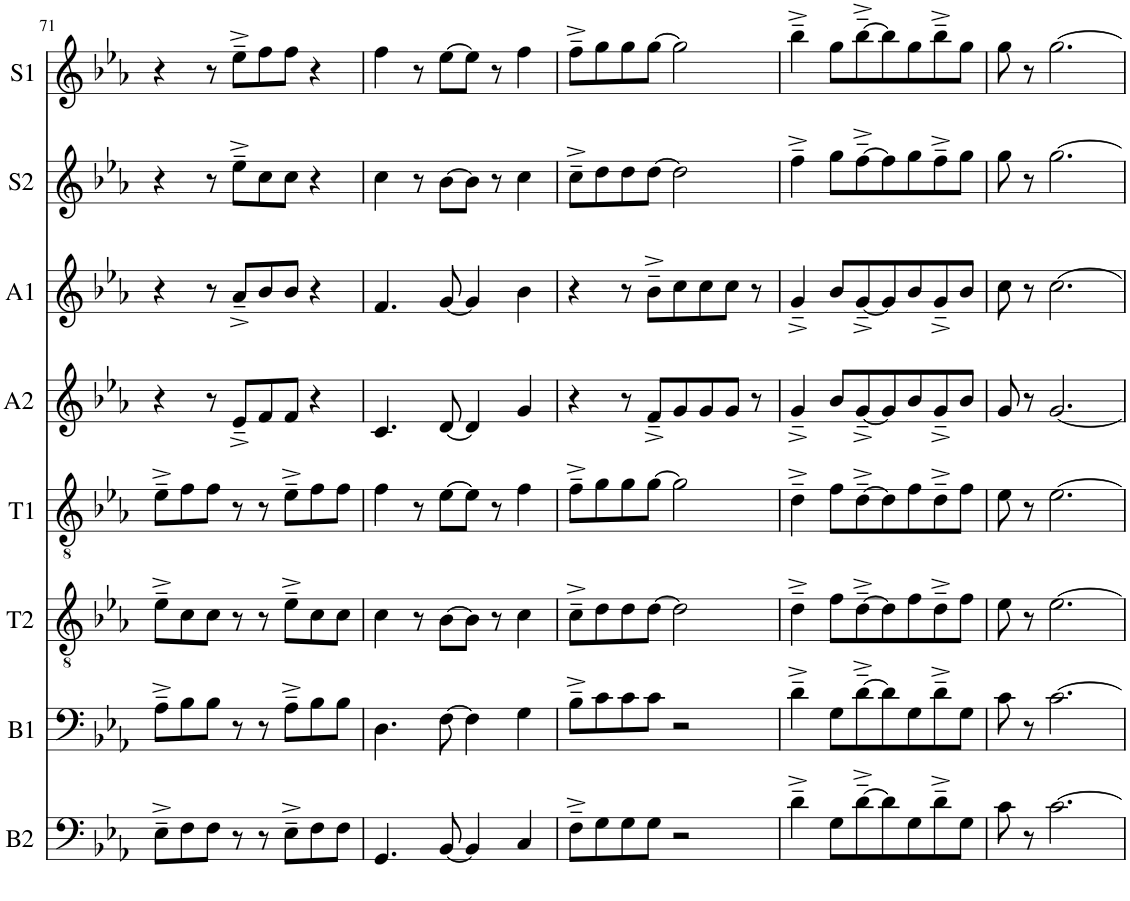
**kern	**kern	**kern	**kern	**kern	**kern	**kern	**kern
*part8	*part7	*part6	*part5	*part4	*part3	*part2	*part1
*staff8	*staff7	*staff6	*staff5	*staff4	*staff3	*staff2	*staff1
*I"Bass 2	*I"Bass 1	*I"Tenor 2	*I"Tenor 1	*I"Alto 2	*I"Alto 1	*I"Soprano 2	*I"Soprano 1
*I'B2	*I'B1	*I'T2	*I'T1	*I'A2	*I'A1	*I'S2	*I'S1
!!LO:PB:g=z
*clefF4	*clefF4	*clefGv2	*clefGv2	*clefG2	*clefG2	*clefG2	*clefG2
*k[b-e-a-]	*k[b-e-a-]	*k[b-e-a-]	*k[b-e-a-]	*k[b-e-a-]	*k[b-e-a-]	*k[b-e-a-]	*k[b-e-a-]
*M8/8	*M8/8	*M8/8	*M8/8	*M8/8	*M8/8	*M8/8	*M8/8
=71	=71	=71	=71	=71	=71	=71	=71
8E-~^\L	8A-~^\L	8e-~^\L	8e-~^\L	4r	4r	4r	4r
8F\	8B-\	8c\	8f\	.	.	.	.
8F\J	8B-\J	8c\J	8f\J	8r	8r	8r	8r
8r	8r	8r	8r	8e-~^/L	8a-~^/L	8ee-~^\L	8ee-~^\L
8r	8r	8r	8r	8f/	8b-/	8cc\	8ff\
8E-~^\L	8A-~^\L	8e-~^\L	8e-~^\L	8f/J	8b-/J	8cc\J	8ff\J
8F\	8B-\	8c\	8f\	4r	4r	4r	4r
8F\J	8B-\J	8c\J	8f\J	.	.	.	.
=72	=72	=72	=72	=72	=72	=72	=72
4.GG/	4.D\	4c\	4f\	4.c/	4.f/	4cc\	4ff\
.	.	8r	8r	.	.	8r	8r
[8BB-/	[8F\	[8B-\L	[8e-\L	[8d/	[8g/	[8b-\L	[8ee-\L
4BB-/]	4F\]	8B-\J]	8e-\J]	4d/]	4g/]	8b-\J]	8ee-\J]
.	.	8r	8r	.	.	8r	8r
4C/	4G\	4c\	4f\	4g/	4b-\	4cc\	4ff\
=73	=73	=73	=73	=73	=73	=73	=73
8F~^\L	8B-~^\L	8c~^\L	8f~^\L	4r	4r	8cc~^\L	8ff~^\L
8G\	8c\	8d\	8g\	.	.	8dd\	8gg\
8G\	8c\	8d\	8g\	8r	8r	8dd\	8gg\
8G\J	8c\J	[8d\J	[8g\J	8f~^/L	8b-~^\L	[8dd\J	[8gg\J
2r	2r	2d\]	2g\]	8g/	8cc\	2dd\]	2gg\]
.	.	.	.	8g/	8cc\	.	.
.	.	.	.	8g/J	8cc\J	.	.
.	.	.	.	8r	8r	.	.
=74	=74	=74	=74	=74	=74	=74	=74
4d~^\	4d~^\	4d~^\	4d~^\	4g~^/	4g~^/	4ff~^\	4bb-~^\
8G\L	8G\L	8f\L	8f\L	8b-/L	8b-/L	8gg\L	8gg\L
[8d~^\	[8d~^\	[8d~^\	[8d~^\	[8g~^/	[8g~^/	[8ff~^\	[8bb-~^\
8d\]	8d\]	8d\]	8d\]	8g/]	8g/]	8ff\]	8bb-\]
8G\	8G\	8f\	8f\	8b-/	8b-/	8gg\	8gg\
8d~^\	8d~^\	8d~^\	8d~^\	8g~^/	8g~^/	8ff~^\	8bb-~^\
8G\J	8G\J	8f\J	8f\J	8b-/J	8b-/J	8gg\J	8gg\J
=75	=75	=75	=75	=75	=75	=75	=75
8c\	8c\	8e-\	8e-\	8g/	8cc\	8gg\	8gg\
8r	8r	8r	8r	8r	8r	8r	8r
[2.c\	[2.c\	[2.e-\	[2.e-\	[2.g/	[2.cc\	[2.gg\	[2.gg\
=	=	=	=	=	=	=	=
*-	*-	*-	*-	*-	*-	*-	*-
